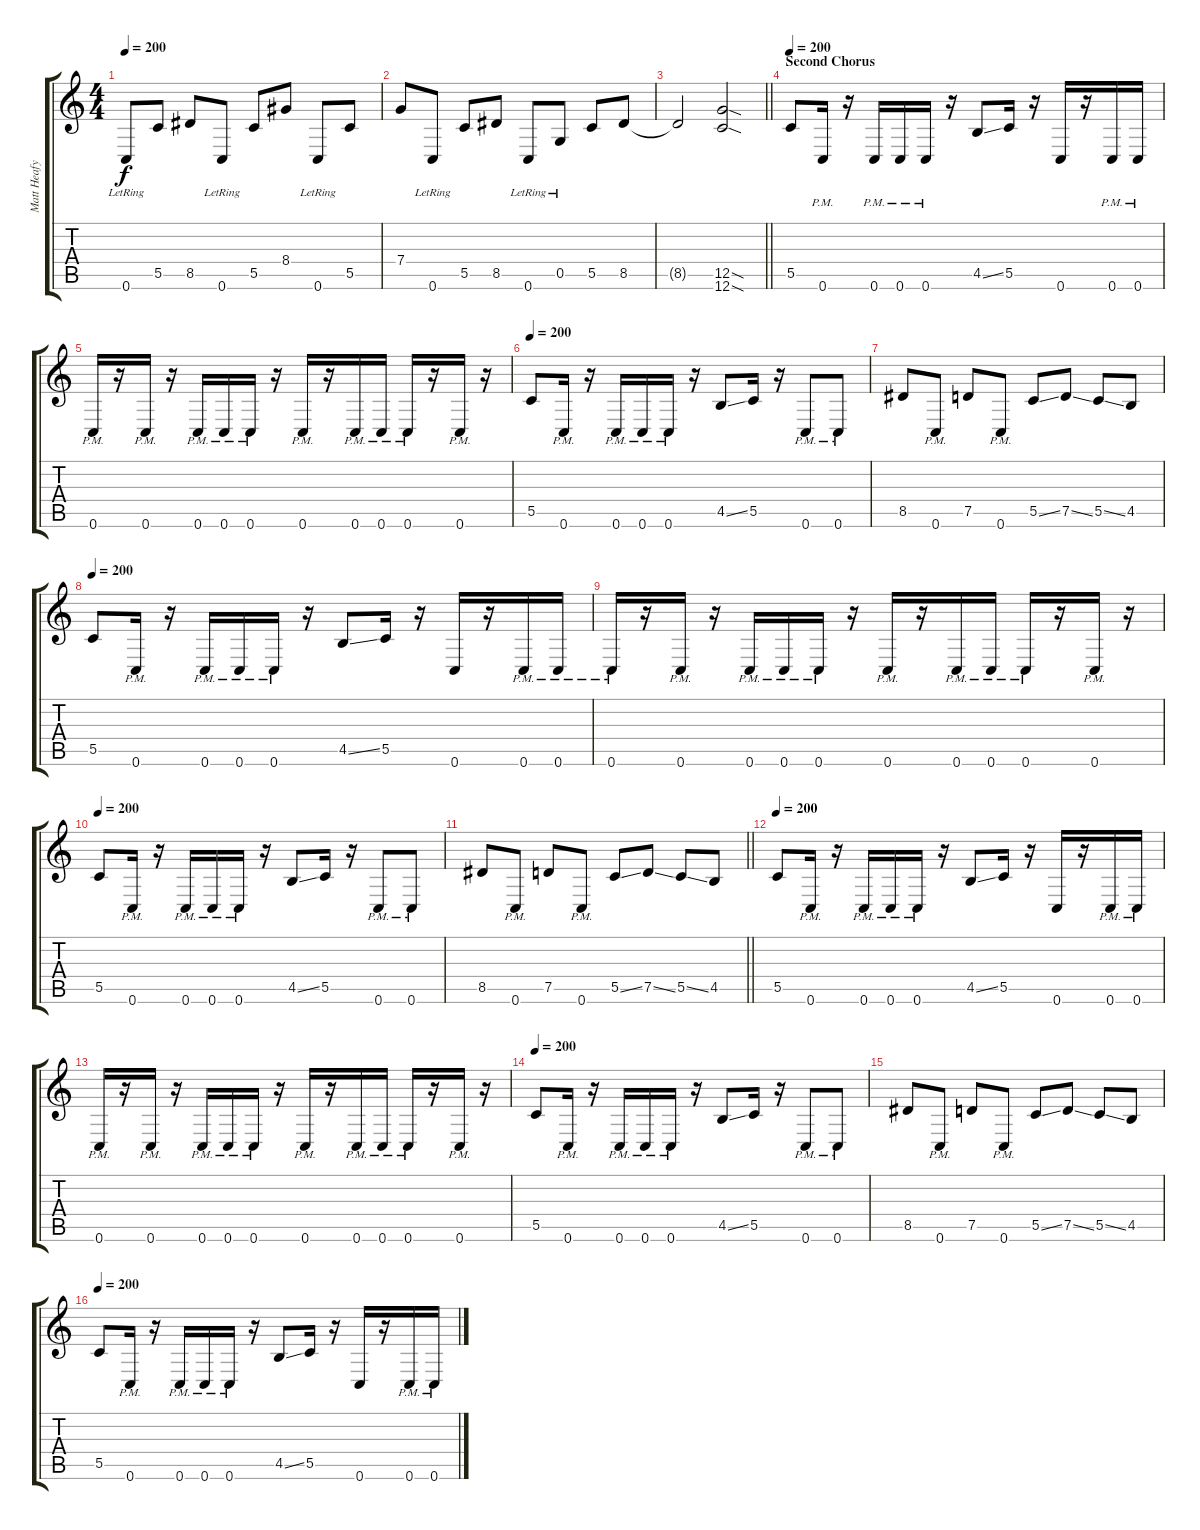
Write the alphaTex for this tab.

\track ("Matt Heafy" "Matt Heafy") {instrument distortionguitar}
\staff {score tabs}
\tuning (D4 A3 F3 C3 G2 C2) {hide}
\ts (4 4)
\tempo 200
\clef g2
\ks c
0.6{lr}.8{dy f} 5.5.8 8.5.8 0.6{lr}.8 5.5.8 8.4.8 0.6{lr}.8 5.5.8 |
7.4.8 0.6{lr}.8 5.5.8 8.5.8 0.6{lr}.8 0.5{lr}.8 5.5.8 8.5.8 |
\barLineRight lightlight
8.5{t}.2 (12.5{sod} 12.6{sod}).2 |
\section ("" "Second Chorus")
\tempo 200
5.5.8 0.6{pm}.16 r.16 0.6{pm}.16 0.6{pm}.16 0.6{pm}.16 r.16 4.5{ss}.8 5.5.16 r.16 0.6.16 r.16 0.6{pm}.16 0.6{pm}.16 |
0.6{pm}.16 r.16 0.6{pm}.16 r.16 0.6{pm}.16 0.6{pm}.16 0.6{pm}.16 r.16 0.6{pm}.16 r.16 0.6{pm}.16 0.6{pm}.16 0.6{pm}.16 r.16 0.6{pm}.16 r.16 |
\tempo 200
5.5.8 0.6{pm}.16 r.16 0.6{pm}.16 0.6{pm}.16 0.6{pm}.16 r.16 4.5{ss}.8 5.5.16 r.16 0.6{pm}.8 0.6{pm}.8 |
8.5.8 0.6{pm}.8 7.5.8 0.6{pm}.8 5.5{ss}.8 7.5{ss}.8 5.5{ss}.8 4.5.8 |
\tempo 200
5.5.8 0.6{pm}.16 r.16 0.6{pm}.16 0.6{pm}.16 0.6{pm}.16 r.16 4.5{ss}.8 5.5.16 r.16 0.6.16 r.16 0.6{pm}.16 0.6{pm}.16 |
0.6{pm}.16 r.16 0.6{pm}.16 r.16 0.6{pm}.16 0.6{pm}.16 0.6{pm}.16 r.16 0.6{pm}.16 r.16 0.6{pm}.16 0.6{pm}.16 0.6{pm}.16 r.16 0.6{pm}.16 r.16 |
\tempo 200
5.5.8 0.6{pm}.16 r.16 0.6{pm}.16 0.6{pm}.16 0.6{pm}.16 r.16 4.5{ss}.8 5.5.16 r.16 0.6{pm}.8 0.6{pm}.8 |
\barLineRight lightlight
8.5.8 0.6{pm}.8 7.5.8 0.6{pm}.8 5.5{ss}.8 7.5{ss}.8 5.5{ss}.8 4.5.8 |
\tempo 200
5.5.8 0.6{pm}.16 r.16 0.6{pm}.16 0.6{pm}.16 0.6{pm}.16 r.16 4.5{ss}.8 5.5.16 r.16 0.6.16 r.16 0.6{pm}.16 0.6{pm}.16 |
0.6{pm}.16 r.16 0.6{pm}.16 r.16 0.6{pm}.16 0.6{pm}.16 0.6{pm}.16 r.16 0.6{pm}.16 r.16 0.6{pm}.16 0.6{pm}.16 0.6{pm}.16 r.16 0.6{pm}.16 r.16 |
\tempo 200
5.5.8 0.6{pm}.16 r.16 0.6{pm}.16 0.6{pm}.16 0.6{pm}.16 r.16 4.5{ss}.8 5.5.16 r.16 0.6{pm}.8 0.6{pm}.8 |
8.5.8 0.6{pm}.8 7.5.8 0.6{pm}.8 5.5{ss}.8 7.5{ss}.8 5.5{ss}.8 4.5.8 |
\tempo 200
5.5.8 0.6{pm}.16 r.16 0.6{pm}.16 0.6{pm}.16 0.6{pm}.16 r.16 4.5{ss}.8 5.5.16 r.16 0.6.16 r.16 0.6{pm}.16 0.6{pm}.16
